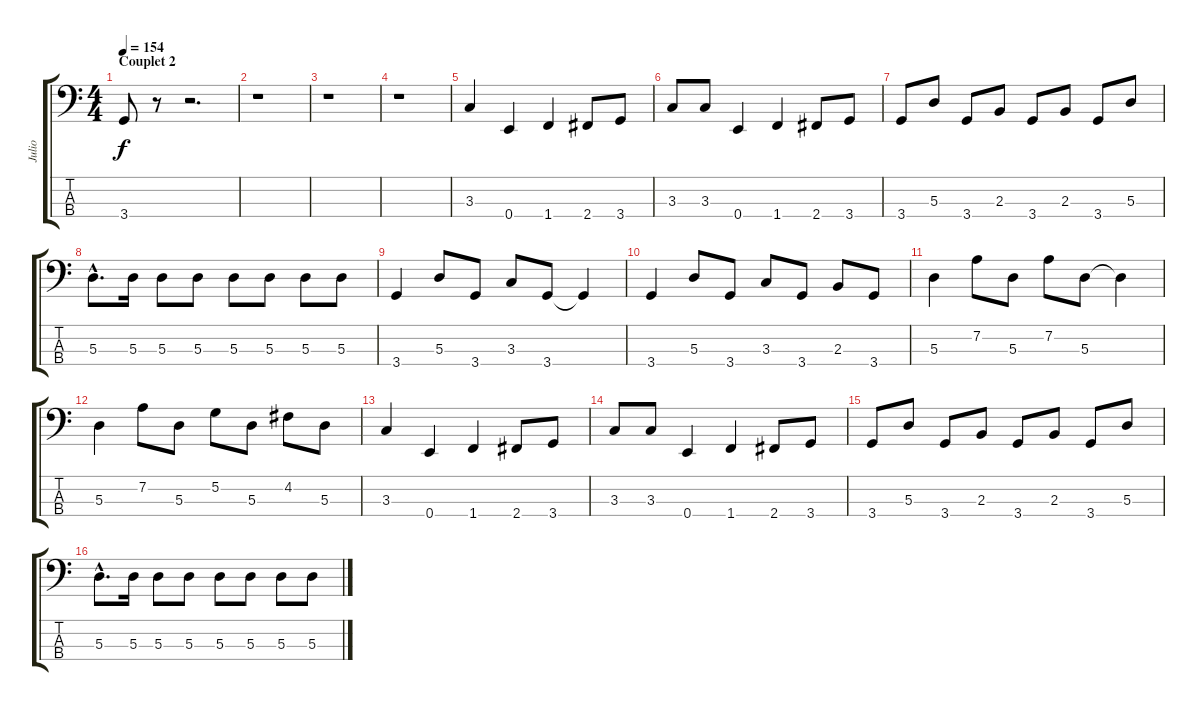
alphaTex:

\track ("Julio" "Julio") {instrument electricbassfinger}
\staff {score tabs}
\tuning (G2 D2 A1 E1) {hide}
\ts (4 4)
\section ("" "Couplet 2")
\tempo 154
\clef f4
\ks c
3.4.8{dy f} r.8 r.2{d} |
r.1 |
r.1 |
r.1 |
3.3.4 0.4.4 1.4.4 2.4.8 3.4.8 |
3.3.8 3.3.8 0.4.4 1.4.4 2.4.8 3.4.8 |
3.4.8 5.3.8 3.4.8 2.3.8 3.4.8 2.3.8 3.4.8 5.3.8 |
5.3{hac}.8{d} 5.3.16 5.3.8 5.3.8 5.3.8 5.3.8 5.3.8 5.3.8 |
3.4.4 5.3.8 3.4.8 3.3.8 3.4.8 3.4{t}.4 |
3.4.4 5.3.8 3.4.8 3.3.8 3.4.8 2.3.8 3.4.8 |
5.3.4 7.2.8 5.3.8 7.2.8 5.3.8 5.3{t}.4 |
5.3.4 7.2.8 5.3.8 5.2.8 5.3.8 4.2.8 5.3.8 |
3.3.4 0.4.4 1.4.4 2.4.8 3.4.8 |
3.3.8 3.3.8 0.4.4 1.4.4 2.4.8 3.4.8 |
3.4.8 5.3.8 3.4.8 2.3.8 3.4.8 2.3.8 3.4.8 5.3.8 |
5.3{hac}.8{d} 5.3.16 5.3.8 5.3.8 5.3.8 5.3.8 5.3.8 5.3.8
